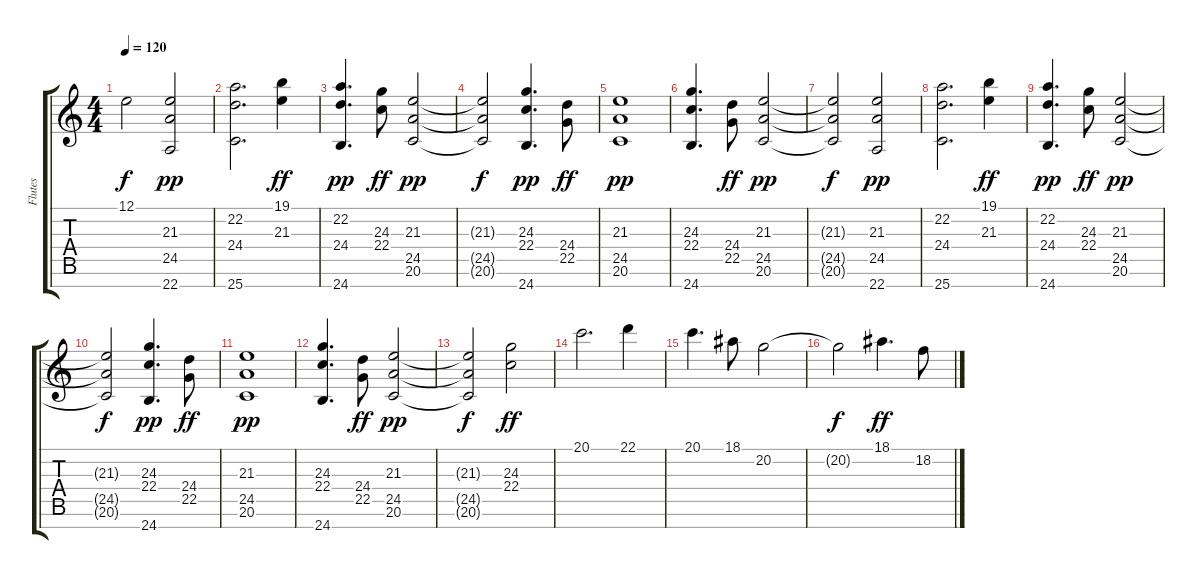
\track ("Flutes" "Flutes") {instrument flute}
\staff {score tabs}
\tuning (E4 B3 G3 D3 A2 E2 B1) {hide}
\ts (4 4)
\tempo 120
\clef g2
\ks c
12.1{t}.2{dy f} (21.3 24.5 22.7).2{dy pp} |
(22.2 24.4 25.7).2{d} (19.1 21.3).4{dy ff} |
(22.2 24.4 24.7).4{d dy pp} (24.3 22.4).8{dy ff} (21.3 24.5 20.6).2{dy pp} |
(21.3{t} 24.5{t} 20.6{t}).2{dy f} (24.3 22.4 24.7).4{d dy pp} (24.4 22.5).8{dy ff} |
(21.3 24.5 20.6).1{dy pp} |
(24.3 22.4 24.7).4{d} (24.4 22.5).8{dy ff} (21.3 24.5 20.6).2{dy pp} |
(21.3{t} 24.5{t} 20.6{t}).2{dy f} (21.3 24.5 22.7).2{dy pp} |
(22.2 24.4 25.7).2{d} (19.1 21.3).4{dy ff} |
(22.2 24.4 24.7).4{d dy pp} (24.3 22.4).8{dy ff} (21.3 24.5 20.6).2{dy pp} |
(21.3{t} 24.5{t} 20.6{t}).2{dy f} (24.3 22.4 24.7).4{d dy pp} (24.4 22.5).8{dy ff} |
(21.3 24.5 20.6).1{dy pp} |
(24.3 22.4 24.7).4{d} (24.4 22.5).8{dy ff} (21.3 24.5 20.6).2{dy pp} |
(21.3{t} 24.5{t} 20.6{t}).2{dy f} (24.3 22.4).2{dy ff} |
20.1.2{d} 22.1.4 |
20.1.4{d} 18.1.8 20.2.2 |
20.2{t}.2{dy f} 18.1.4{d dy ff} 18.2.8
